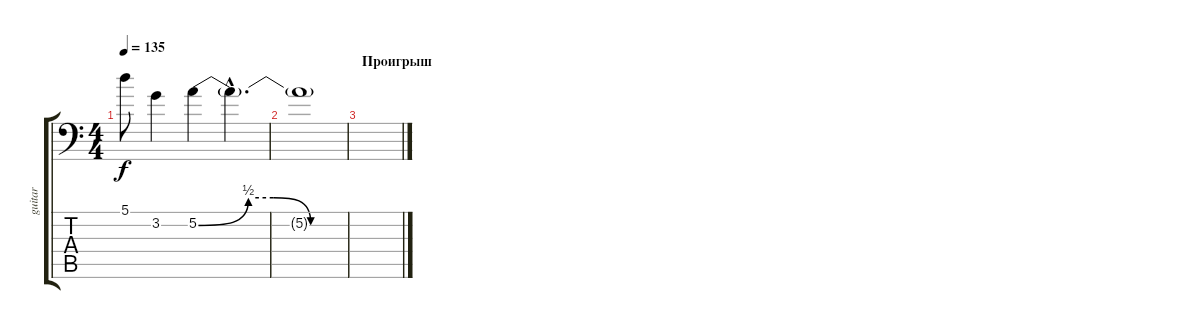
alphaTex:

\track ("guitar" "guitar") {instrument electricguitarjazz}
\staff {score tabs}
\tuning (A3 E3 C3 G2 D2 G1) {hide}
\ts (4 4)
\tempo 135
\clef f4
\ks c
5.1{t}.8{dy f} 3.2.4 5.2{be (custom 0 0 20 2 30 2 45 0 60 0)}.4 5.2{hac t}.4{d} |
5.2{t}.1 |
\section ("" "Проигрыш")
